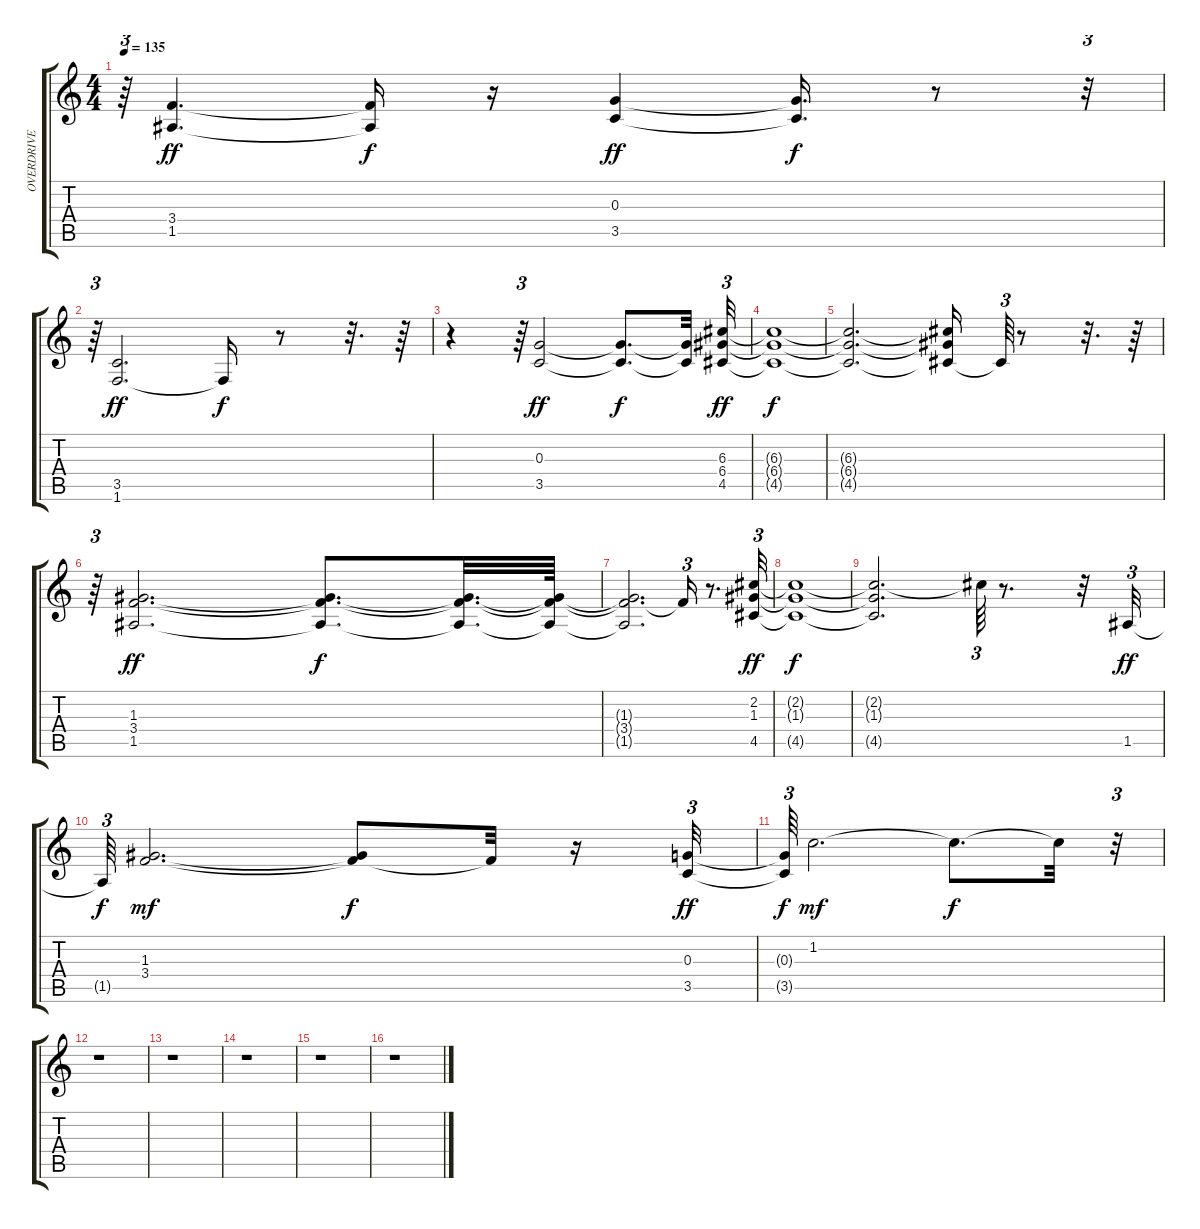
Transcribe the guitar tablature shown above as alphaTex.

\track ("OVERDRIVE" "OVERDRIVE") {instrument overdrivenguitar}
\staff {score tabs}
\tuning (E4 B3 G3 D3 A2 E2) {hide}
\ts (4 4)
\tempo 135
\clef g2
\ks c
r.64{tu (3 2) dy f} (3.4 1.5).4{d dy ff} (3.4{t} 1.5{t}).16{dy f} r.16 (0.3 3.5).4{dy ff} (0.3{t} 3.5{t}).16{d dy f} r.8 r.32{tu (3 2)} |
r.64{tu (3 2)} (3.5 1.6).2{d dy ff} 1.6{t}.16{dy f} r.8 r.32{d} r.64 |
r.4 r.64{tu (3 2)} (0.3 3.5).2{dy ff} (0.3{t} 3.5{t}).8{d dy f} (0.3{t} 3.5{t}).32 (6.3 6.4 4.5).32{tu (3 2) dy ff} |
(6.3{t} 6.4{t} 4.5{t}).1{dy f} |
(6.3{t} 6.4{t} 4.5{t}).2{d} (6.3{t} 6.4{t} 4.5{t}).16 4.5{t}.64{tu (3 2)} r.8 r.32{d} r.64 |
r.64{tu (3 2)} (1.3 3.4 1.5).2{d dy ff} (1.3{t} 3.4{t} 1.5{t}).8{d dy f} (1.3{t} 3.4{t} 1.5{t}).32{d} (1.3{t} 3.4{t} 1.5{t}).64 |
(1.3{t} 3.4{t} 1.5{t}).2{d} 3.4{t}.16{tu (3 2)} r.8{d} (2.2 1.3 4.5).32{tu (3 2) dy ff} |
(2.2{t} 1.3{t} 4.5{t}).1{dy f} |
(2.2{t} 1.3{t} 4.5{t}).2{d} 2.2{t}.64{tu (3 2)} r.8{d} r.32 1.5.32{tu (3 2) dy ff} |
1.5{t}.64{tu (3 2) dy f} (1.3 3.4).2{d dy mf} (1.3{t} 3.4{t}).8{dy f} 3.4{t}.32 r.16 (0.3 3.5).32{tu (3 2) dy ff} |
(0.3{t} 3.5{t}).64{tu (3 2) dy f} 1.2.2{d dy mf} 1.2{t}.8{d dy f} 1.2{t}.32 r.32{tu (3 2)} |
r.1 |
r.1 |
r.1 |
r.1 |
r.1
